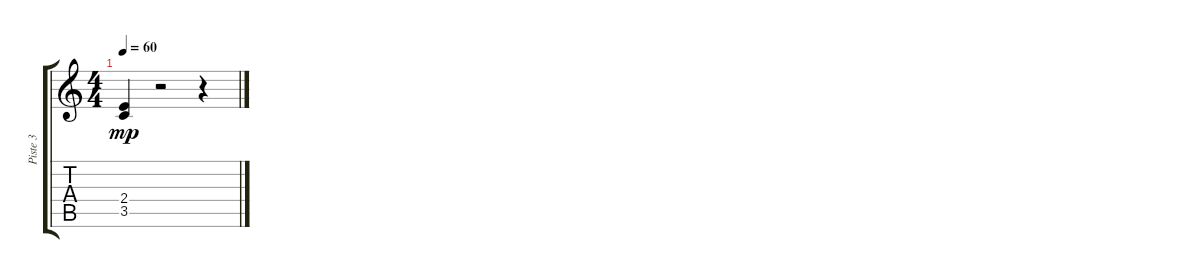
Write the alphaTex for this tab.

\track ("Piste 3" "Piste 3") {instrument acousticguitarnylon}
\staff {score tabs}
\tuning (E4 B3 G3 D3 A2 E2) {hide}
\ts (4 4)
\tempo 60
\clef g2
\ks c
(2.4{t} 3.5{t}).4{dy mp} r.2 r.4
